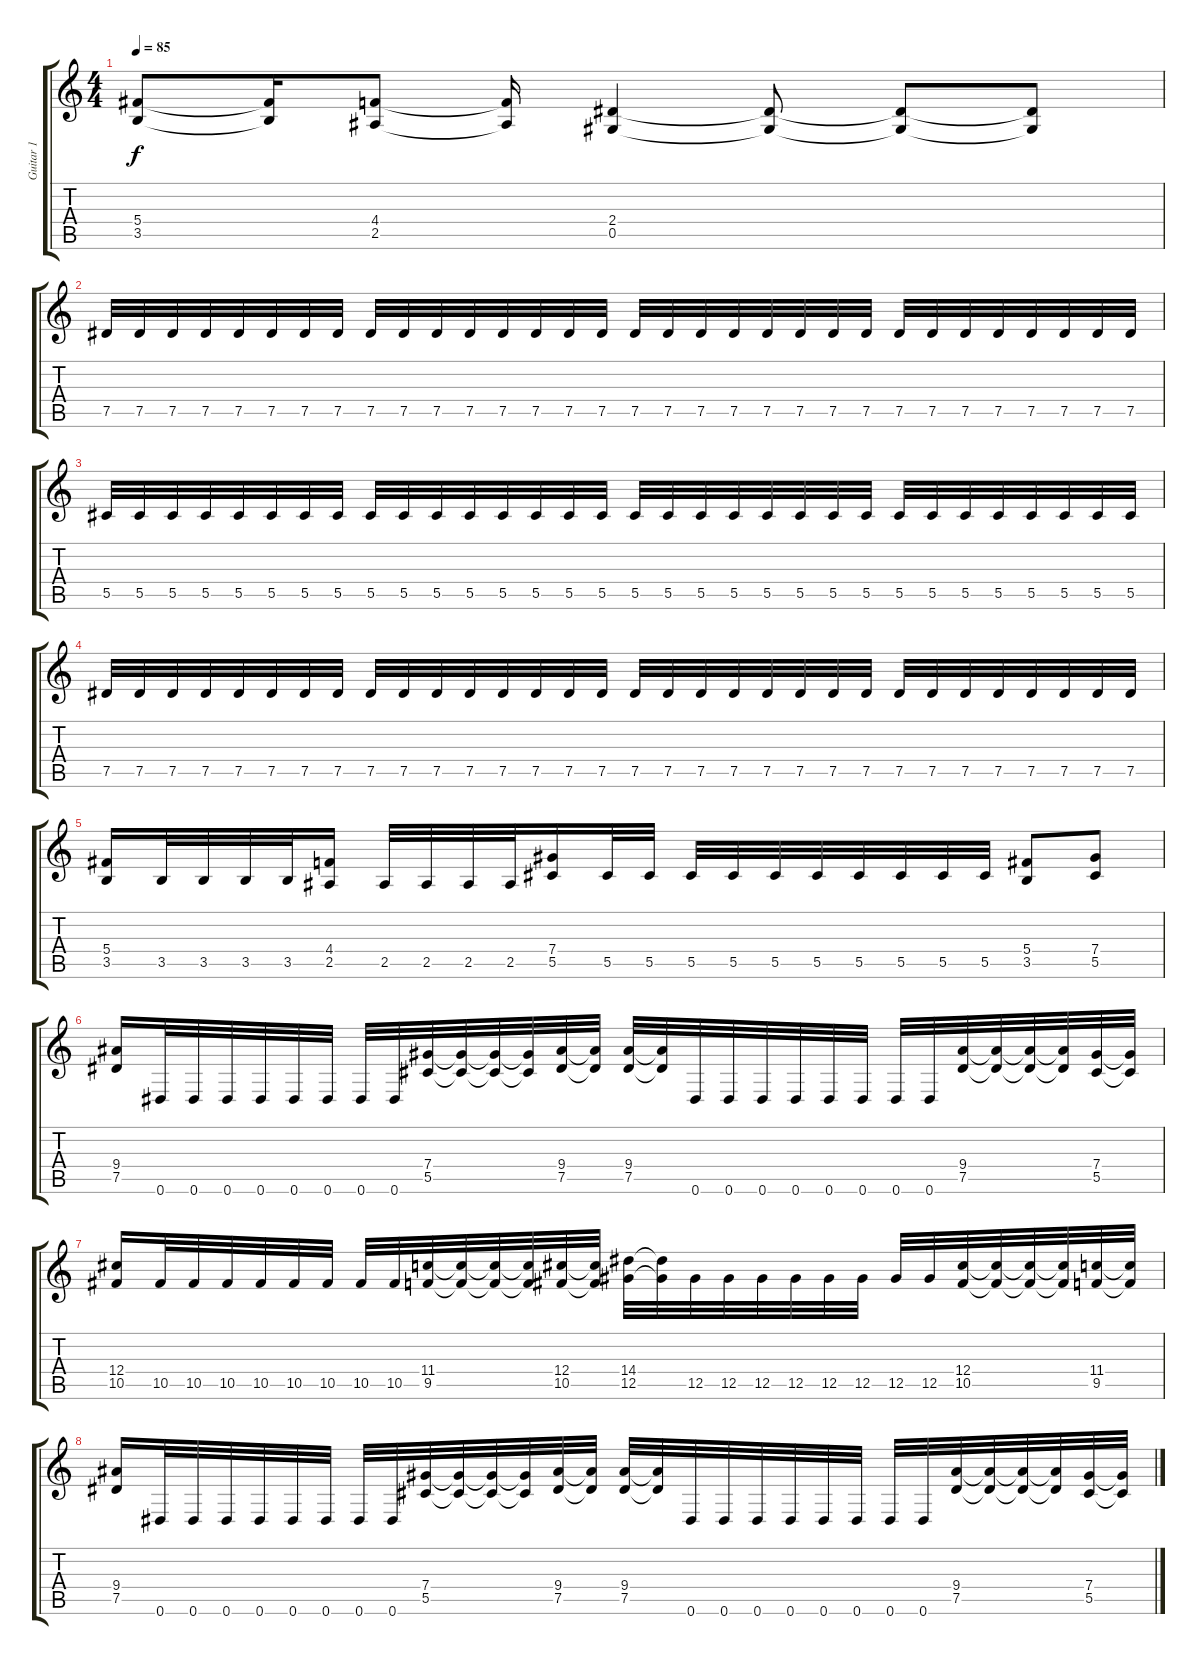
\track ("Guitar 1" "Guitar 1") {instrument distortionguitar}
\staff {score tabs}
\tuning (Eb4 Bb3 Gb3 Db3 Ab2 Eb2) {hide}
\ts (4 4)
\tempo 85
\clef g2
\ks c
(5.4 3.5).8{dy f} (5.4{t} 3.5{t}).16 (4.4 2.5).8 (4.4{t} 2.5{t}).16 (2.4 0.5).4 (2.4{t} 0.5{t}).8 (2.4{t} 0.5{t}).8 (2.4{t} 0.5{t}).8 |
7.5.32 7.5.32 7.5.32 7.5.32 7.5.32 7.5.32 7.5.32 7.5.32 7.5.32 7.5.32 7.5.32 7.5.32 7.5.32 7.5.32 7.5.32 7.5.32 7.5.32 7.5.32 7.5.32 7.5.32 7.5.32 7.5.32 7.5.32 7.5.32 7.5.32 7.5.32 7.5.32 7.5.32 7.5.32 7.5.32 7.5.32 7.5.32 |
5.5.32 5.5.32 5.5.32 5.5.32 5.5.32 5.5.32 5.5.32 5.5.32 5.5.32 5.5.32 5.5.32 5.5.32 5.5.32 5.5.32 5.5.32 5.5.32 5.5.32 5.5.32 5.5.32 5.5.32 5.5.32 5.5.32 5.5.32 5.5.32 5.5.32 5.5.32 5.5.32 5.5.32 5.5.32 5.5.32 5.5.32 5.5.32 |
7.5.32 7.5.32 7.5.32 7.5.32 7.5.32 7.5.32 7.5.32 7.5.32 7.5.32 7.5.32 7.5.32 7.5.32 7.5.32 7.5.32 7.5.32 7.5.32 7.5.32 7.5.32 7.5.32 7.5.32 7.5.32 7.5.32 7.5.32 7.5.32 7.5.32 7.5.32 7.5.32 7.5.32 7.5.32 7.5.32 7.5.32 7.5.32 |
(5.4 3.5).16 3.5.32 3.5.32 3.5.32 3.5.32 (4.4 2.5).16 2.5.32 2.5.32 2.5.32 2.5.32 (7.4 5.5).16 5.5.32 5.5.32 5.5.32 5.5.32 5.5.32 5.5.32 5.5.32 5.5.32 5.5.32 5.5.32 (5.4 3.5).8 (7.4 5.5).8 |
(9.4 7.5).16 0.6.32 0.6.32 0.6.32 0.6.32 0.6.32 0.6.32 0.6.32 0.6.32 (7.4 5.5).32 (7.4{t} 5.5{t}).32 (7.4{t} 5.5{t}).32 (7.4{t} 5.5{t}).32 (9.4 7.5).32 (9.4{t} 7.5{t}).32 (9.4 7.5).32 (9.4{t} 7.5{t}).32 0.6.32 0.6.32 0.6.32 0.6.32 0.6.32 0.6.32 0.6.32 0.6.32 (9.4 7.5).32 (9.4{t} 7.5{t}).32 (9.4{t} 7.5{t}).32 (9.4{t} 7.5{t}).32 (7.4 5.5).32 (7.4{t} 5.5{t}).32 |
(12.4 10.5).16 10.5.32 10.5.32 10.5.32 10.5.32 10.5.32 10.5.32 10.5.32 10.5.32 (11.4 9.5).32 (11.4{t} 9.5{t}).32 (11.4{t} 9.5{t}).32 (11.4{t} 9.5{t}).32 (12.4 10.5).32 (12.4{t} 10.5{t}).32 (14.4 12.5).32 (14.4{t} 12.5{t}).32 12.5.32 12.5.32 12.5.32 12.5.32 12.5.32 12.5.32 12.5.32 12.5.32 (12.4 10.5).32 (12.4{t} 10.5{t}).32 (12.4{t} 10.5{t}).32 (12.4{t} 10.5{t}).32 (11.4 9.5).32 (11.4{t} 9.5{t}).32 |
(9.4 7.5).16 0.6.32 0.6.32 0.6.32 0.6.32 0.6.32 0.6.32 0.6.32 0.6.32 (7.4 5.5).32 (7.4{t} 5.5{t}).32 (7.4{t} 5.5{t}).32 (7.4{t} 5.5{t}).32 (9.4 7.5).32 (9.4{t} 7.5{t}).32 (9.4 7.5).32 (9.4{t} 7.5{t}).32 0.6.32 0.6.32 0.6.32 0.6.32 0.6.32 0.6.32 0.6.32 0.6.32 (9.4 7.5).32 (9.4{t} 7.5{t}).32 (9.4{t} 7.5{t}).32 (9.4{t} 7.5{t}).32 (7.4 5.5).32 (7.4{t} 5.5{t}).32
